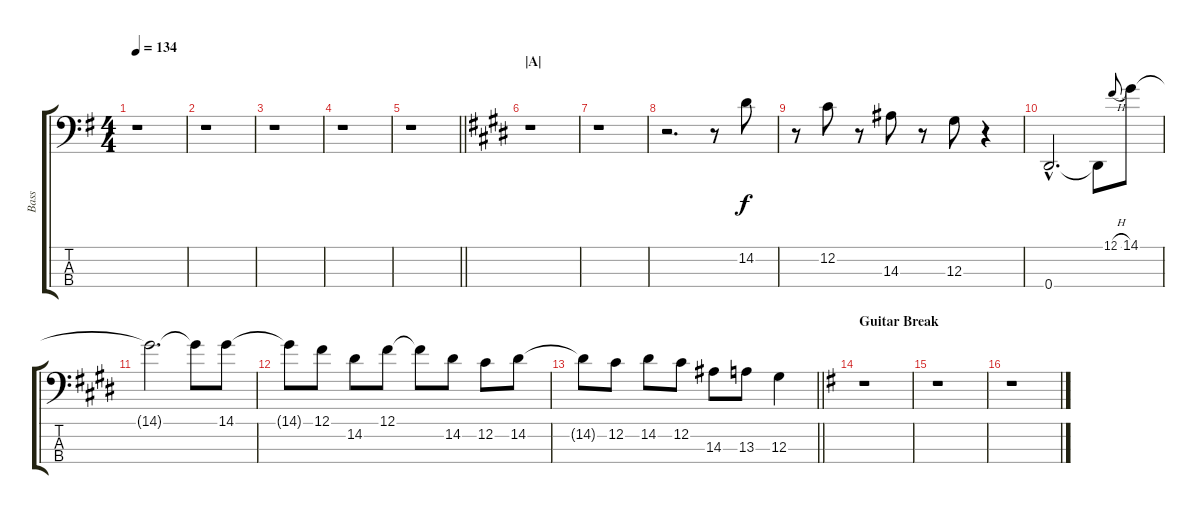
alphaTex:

\track ("Bass" "Bass") {instrument electricbassfinger}
\staff {score tabs}
\tuning (Gb2 Db2 Ab1 Eb1) {hide}
\ts (4 4)
\tempo 134
\clef f4
\ks eminor
r.1{dy f} |
r.1 |
r.1 |
r.1 |
\barLineRight lightlight
r.1 |
\section ("" "|A|")
\ks e
r.1 |
r.1 |
r.2{d} r.8 14.2.8 |
r.8 12.2.8 r.8 14.3.8 r.8 12.3.8 r.4 |
0.4{hac}.2{d} 0.4{t}.8 12.1{h}.8{gr onbeat} 14.1.8 |
14.1{t}.2{d} 14.1{t}.8 14.1.8 |
14.1{t}.8 12.1.8 14.2.8 12.1.8 12.1{t}.8 14.2.8 12.2.8 14.2.8 |
\barLineRight lightlight
14.2{t}.8 12.2.8 14.2.8 12.2.8 14.3.8 13.3.8 12.3.4 |
\section ("" "Guitar Break")
\ks eminor
r.1 |
r.1 |
r.1
